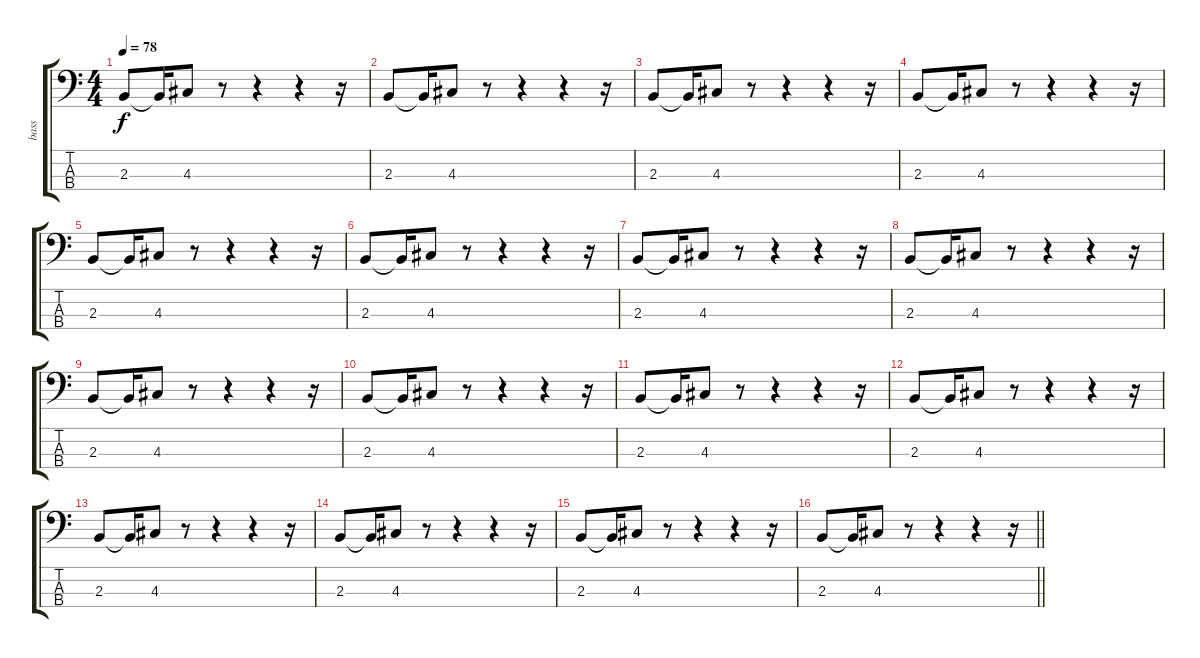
\track ("bass" "bass") {instrument electricbassfinger}
\staff {score tabs}
\tuning (G2 D2 A1 E1) {hide}
\ts (4 4)
\tempo 78
\clef f4
\ks c
2.3.8{dy f} 2.3{t}.16 4.3.8 r.8 r.4 r.4 r.16 |
2.3.8 2.3{t}.16 4.3.8 r.8 r.4 r.4 r.16 |
2.3.8 2.3{t}.16 4.3.8 r.8 r.4 r.4 r.16 |
2.3.8 2.3{t}.16 4.3.8 r.8 r.4 r.4 r.16 |
2.3.8 2.3{t}.16 4.3.8 r.8 r.4 r.4 r.16 |
2.3.8 2.3{t}.16 4.3.8 r.8 r.4 r.4 r.16 |
2.3.8 2.3{t}.16 4.3.8 r.8 r.4 r.4 r.16 |
2.3.8 2.3{t}.16 4.3.8 r.8 r.4 r.4 r.16 |
2.3.8 2.3{t}.16 4.3.8 r.8 r.4 r.4 r.16 |
2.3.8 2.3{t}.16 4.3.8 r.8 r.4 r.4 r.16 |
2.3.8 2.3{t}.16 4.3.8 r.8 r.4 r.4 r.16 |
2.3.8 2.3{t}.16 4.3.8 r.8 r.4 r.4 r.16 |
2.3.8 2.3{t}.16 4.3.8 r.8 r.4 r.4 r.16 |
2.3.8 2.3{t}.16 4.3.8 r.8 r.4 r.4 r.16 |
2.3.8 2.3{t}.16 4.3.8 r.8 r.4 r.4 r.16 |
\barLineRight lightlight
2.3.8 2.3{t}.16 4.3.8 r.8 r.4 r.4 r.16
